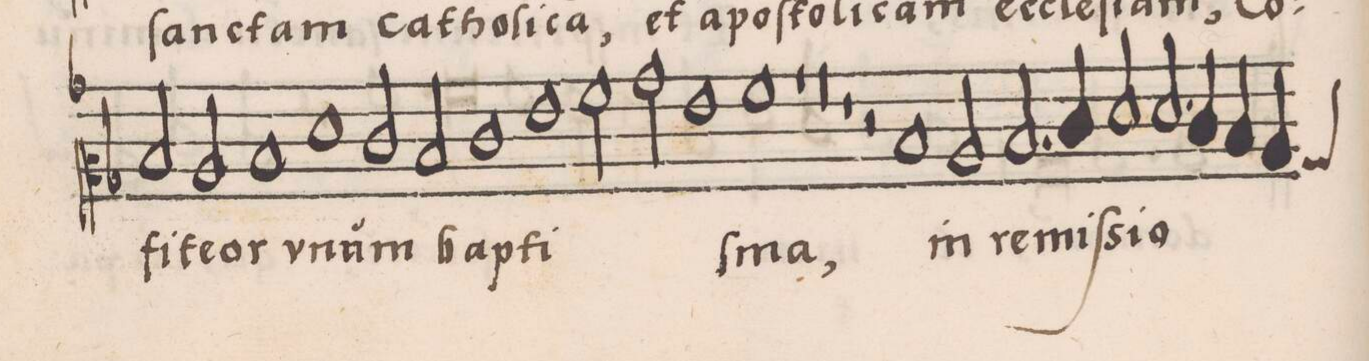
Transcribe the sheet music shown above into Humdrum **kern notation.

**kern	**text
*I"ALTVS	*
*clefC2	*
*k[b-]	*
*met(c|)	*
*M2/1	*
2d/	-fi-
2c/	-te-
1d	-or
=211	=211
1f	v-
2e/	-num
2d/	.
=212	=212
1e	bap-
1g	-ti-
=213	=213
2a\	.
2b-\	.
1g	.
=214	=214
1a	-ſma,
1r	.
=215	=215
0r	.
=216	=216
1r	.
2r	.
1d	in
=217	=217
2c/	.
2.d/	re-
4e/	-miſ-
=218	=218
2f/	-si-
2.f/	-o-
4e/	.
4d/	.
*custos:b-	*
4c/	.
=219	=219
*-	*-
